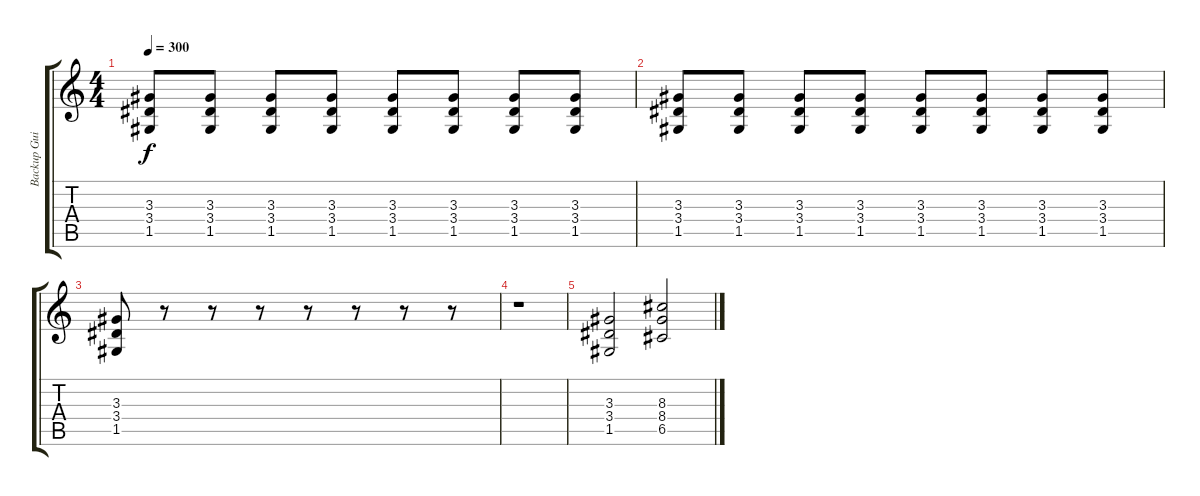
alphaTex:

\track ("Backup Guitar" "Backup Gui") {instrument overdrivenguitar}
\staff {score tabs}
\tuning (D4 A3 F3 C3 G2 D2) {hide}
\ts (4 4)
\tempo 300
\clef g2
\ks c
(3.3 3.4 1.5).8{dy f} (3.3 3.4 1.5).8 (3.3 3.4 1.5).8 (3.3 3.4 1.5).8 (3.3 3.4 1.5).8 (3.3 3.4 1.5).8 (3.3 3.4 1.5).8 (3.3 3.4 1.5).8 |
(3.3 3.4 1.5).8 (3.3 3.4 1.5).8 (3.3 3.4 1.5).8 (3.3 3.4 1.5).8 (3.3 3.4 1.5).8 (3.3 3.4 1.5).8 (3.3 3.4 1.5).8 (3.3 3.4 1.5).8 |
(3.3 3.4 1.5).8 r.8 r.8 r.8 r.8 r.8 r.8 r.8 |
r.1 |
(3.3 3.4 1.5).2{instrument overdrivenguitar} (8.3 8.4 6.5).2
